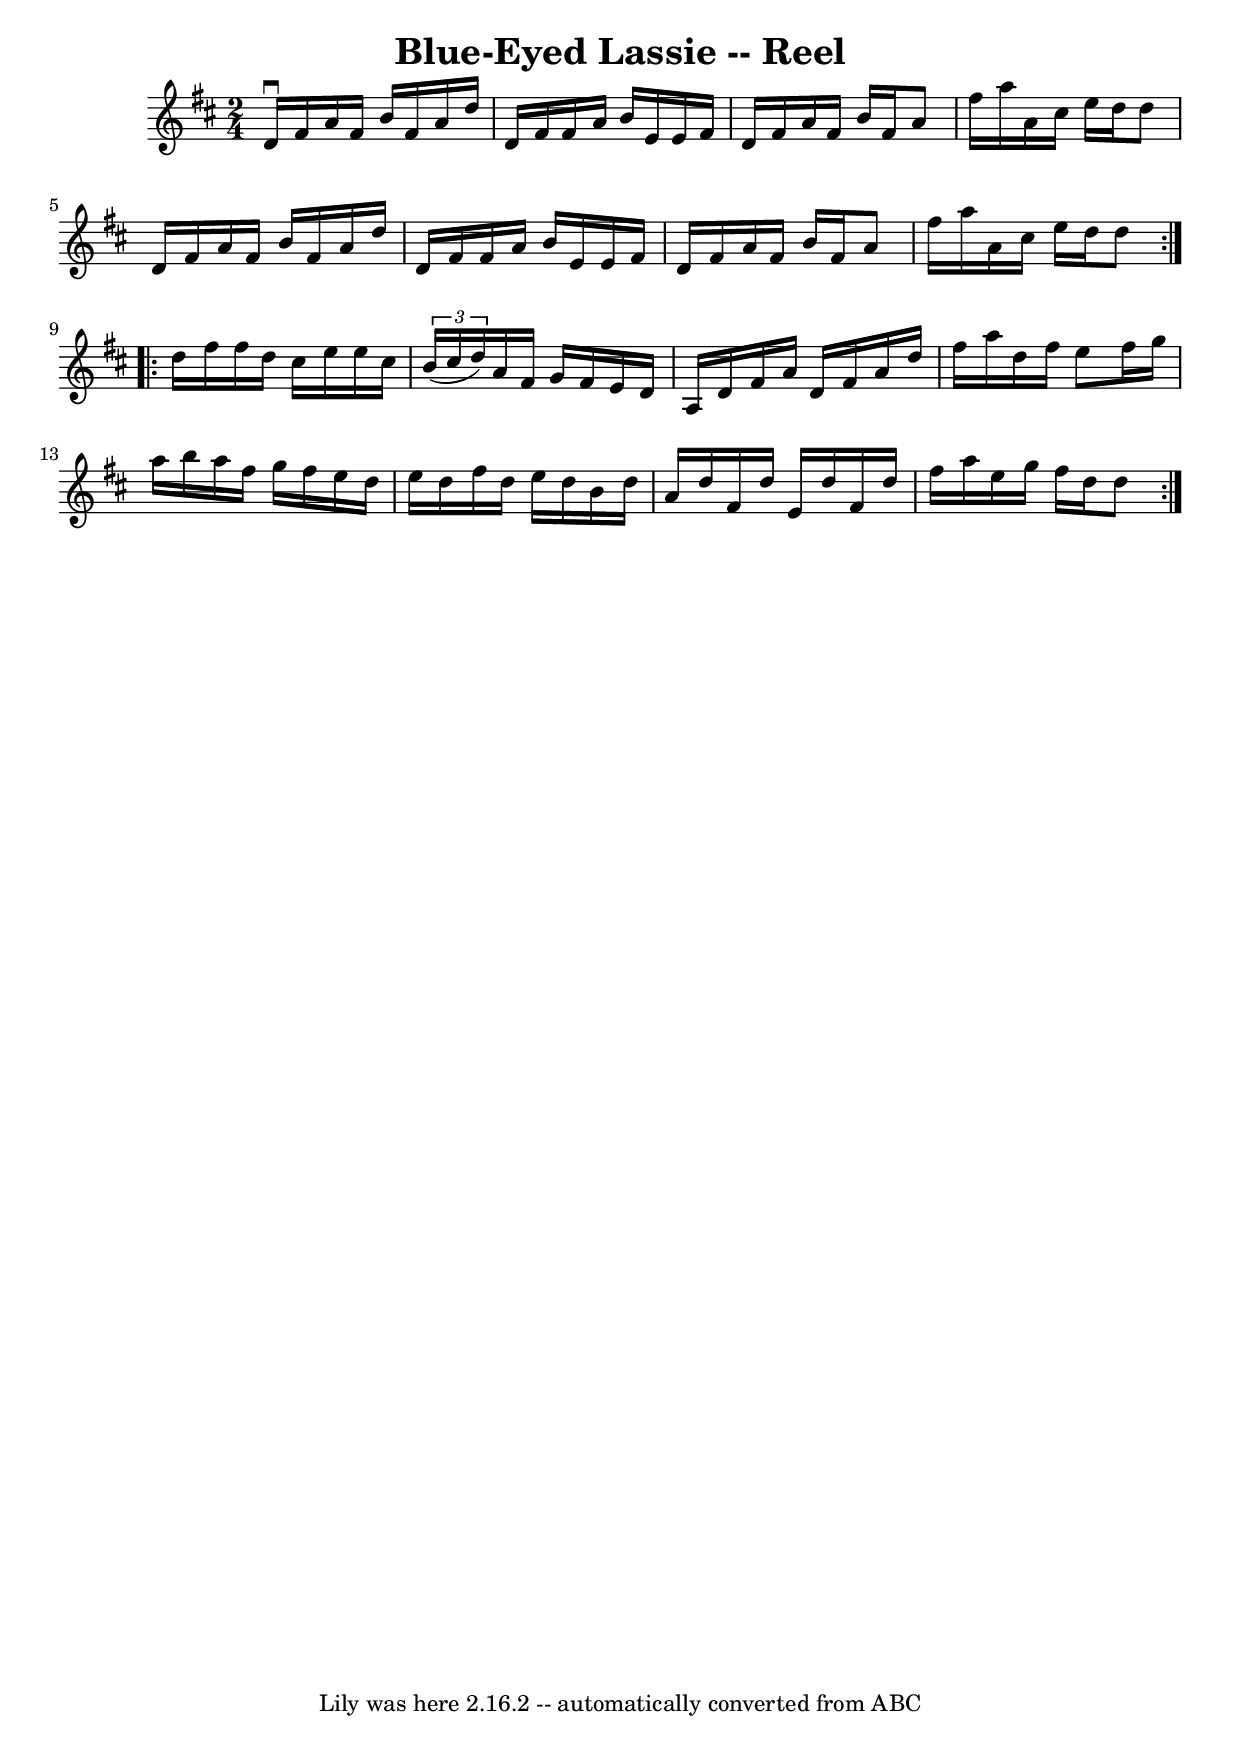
\version "2.16.2"
\include "Mammoth.ily"
\header {
  %% book = "Ryan's Mammoth Collection"
 crossRefNumber = "1"
 footnotes = "\\\\46"
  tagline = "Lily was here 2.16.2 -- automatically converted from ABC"
  title = "Blue-Eyed Lassie -- Reel"

}
voicedefault =  {



  \repeat volta 2 {

    \time 2/4 
    \key d \major
 d'16^\downbow fis'16 a'16 fis'16 b'16 fis'16 a'16 d''16     |
 d'16 fis'16 fis'16 a'16 b'16 e'16 e'16 fis'16     |
 d'16 fis'16 a'16 fis'16 b'16 fis'16 a'8     |
 fis''16 a''16 a'16 cis''16 e''16 d''16 d''8     |
 d'16 fis'16 a'16 fis'16 b'16 fis'16 a'16 d''16     |
 d'16 fis'16 fis'16 a'16 b'16 e'16 e'16 fis'16     |
 d'16 fis'16 a'16 fis'16 b'16 fis'16 a'8     |
 fis''16 a''16 a'16 cis''16 e''16    
 d''16 d''8    
  }     
  \repeat volta 2 {
 d''16 fis''16 fis''16 d''16 cis''16 e''16 e''16 cis''16     |
    \times 2/3 { b'16 (
		 cis''16 d''16)  	       } a'16 fis'16 g'16 fis'16 e'16 d'16      |
 a16 d'16 fis'16 a'16 d'16 fis'16 a'16 d''16     |
 fis''16 a''16 d''16 fis''16 e''8 fis''16 g''16     |
 a''16 b''16 a''16 fis''16 g''16 fis''16 e''16 d''16     |
 e''16 d''16 fis''16 d''16 e''16 d''16 b'16 d''16     |
 a'16 d''16 fis'16 d''16 e'16 d''16 fis'16 d''16     |
 fis''16 a''16 e''16 g''16 fis''16    
 d''16 d''8    
  }   

}

\score{
  <<

    \context Staff="default"
    {
      \voicedefault 
      
    }

  >>
  \layout {
    
  }
  \midi {
  }

}
